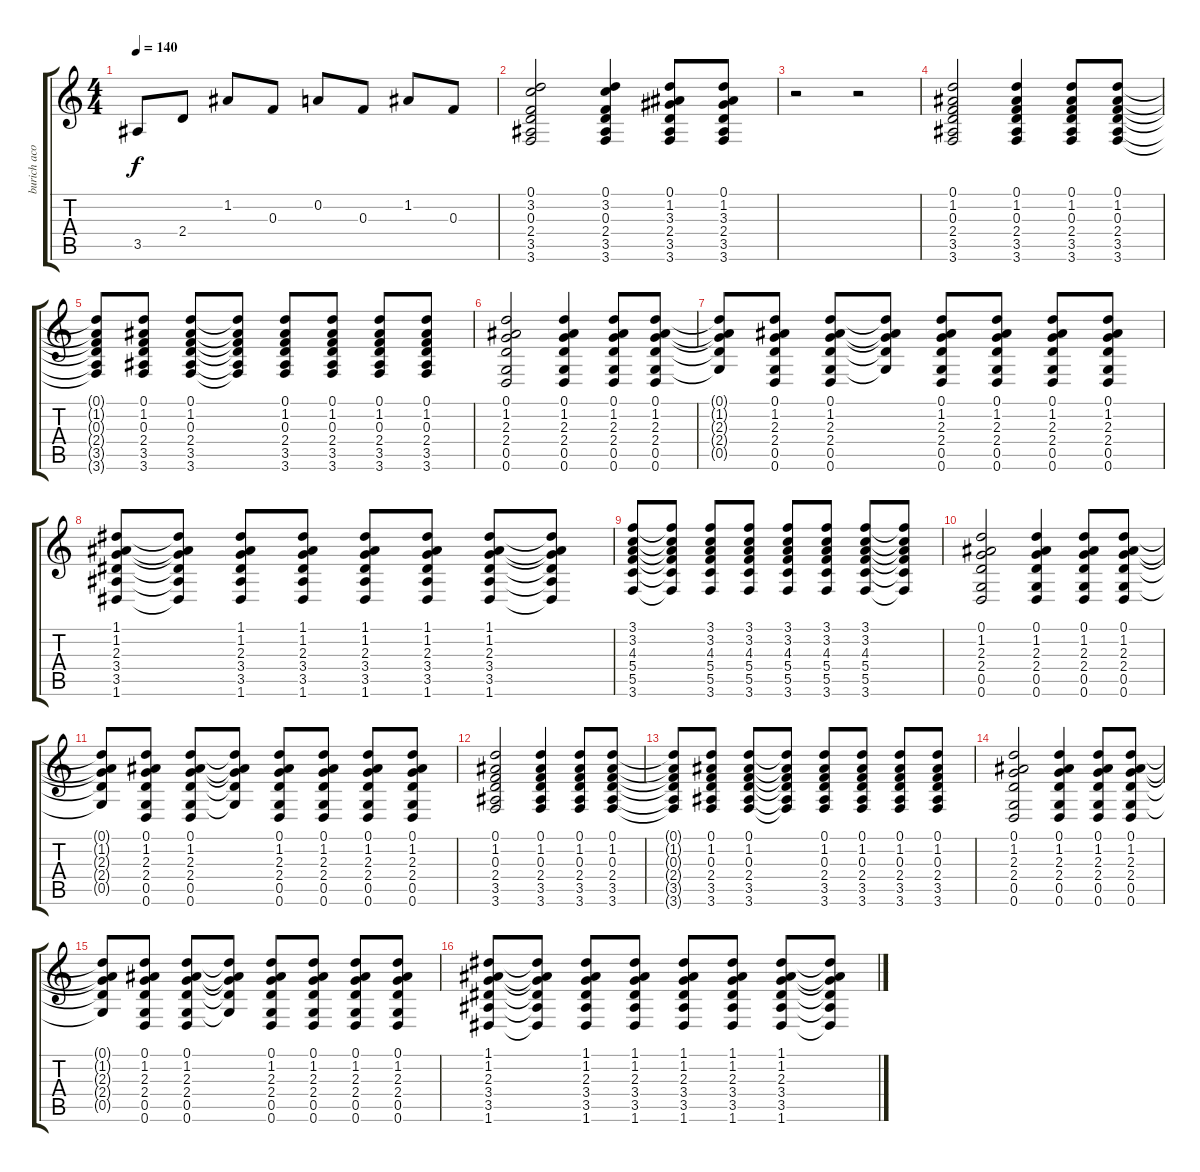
\track ("burich acoustic" "burich aco") {instrument acousticguitarsteel}
\staff {score tabs}
\tuning (D4 A3 F3 C3 G2 D2) {hide}
\ts (4 4)
\tempo 140
\clef g2
\ks c
3.5.8{dy f} 2.4.8 1.2.8 0.3.8 0.2.8 0.3.8 1.2.8 0.3.8 |
(0.1 3.2 0.3 2.4 3.5 3.6).2 (0.1 3.2 0.3 2.4 3.5 3.6).4 (0.1 1.2 3.3 2.4 3.5 3.6).8 (0.1 1.2 3.3 2.4 3.5 3.6).8 |
r.2 r.2 |
(0.1 1.2 0.3 2.4 3.5 3.6).2 (0.1 1.2 0.3 2.4 3.5 3.6).4 (0.1 1.2 0.3 2.4 3.5 3.6).8 (0.1 1.2 0.3 2.4 3.5 3.6).8 |
(0.1{t} 1.2{t} 0.3{t} 2.4{t} 3.5{t} 3.6{t}).8 (0.1 1.2 0.3 2.4 3.5 3.6).8 (0.1 1.2 0.3 2.4 3.5 3.6).8 (0.1{t} 1.2{t} 0.3{t} 2.4{t} 3.5{t} 3.6{t}).8 (0.1 1.2 0.3 2.4 3.5 3.6).8 (0.1 1.2 0.3 2.4 3.5 3.6).8 (0.1 1.2 0.3 2.4 3.5 3.6).8 (0.1 1.2 0.3 2.4 3.5 3.6).8 |
(0.1 1.2 2.3 2.4 0.5 0.6).2 (0.1 1.2 2.3 2.4 0.5 0.6).4 (0.1 1.2 2.3 2.4 0.5 0.6).8 (0.1 1.2 2.3 2.4 0.5 0.6).8 |
(0.1{t} 1.2{t} 2.3{t} 2.4{t} 0.5{t}).8 (0.1 1.2 2.3 2.4 0.5 0.6).8 (0.1 1.2 2.3 2.4 0.5 0.6).8 (0.1{t} 1.2{t} 2.3{t} 2.4{t} 0.5{t}).8 (0.1 1.2 2.3 2.4 0.5 0.6).8 (0.1 1.2 2.3 2.4 0.5 0.6).8 (0.1 1.2 2.3 2.4 0.5 0.6).8 (0.1 1.2 2.3 2.4 0.5 0.6).8 |
(1.1 1.2 2.3 3.4 3.5 1.6).8 (1.1{t} 1.2{t} 2.3{t} 3.4{t} 3.5{t} 1.6{t}).8 (1.1 1.2 2.3 3.4 3.5 1.6).8 (1.1 1.2 2.3 3.4 3.5 1.6).8 (1.1 1.2 2.3 3.4 3.5 1.6).8 (1.1 1.2 2.3 3.4 3.5 1.6).8 (1.1 1.2 2.3 3.4 3.5 1.6).8 (1.1{t} 1.2{t} 2.3{t} 3.4{t} 3.5{t} 1.6{t}).8 |
(3.1 3.2 4.3 5.4 5.5 3.6).8 (3.1{t} 3.2{t} 4.3{t} 5.4{t} 5.5{t} 3.6{t}).8 (3.1 3.2 4.3 5.4 5.5 3.6).8 (3.1 3.2 4.3 5.4 5.5 3.6).8 (3.1 3.2 4.3 5.4 5.5 3.6).8 (3.1 3.2 4.3 5.4 5.5 3.6).8 (3.1 3.2 4.3 5.4 5.5 3.6).8 (3.1{t} 3.2{t} 4.3{t} 5.4{t} 5.5{t} 3.6{t}).8 |
(0.1 1.2 2.3 2.4 0.5 0.6).2 (0.1 1.2 2.3 2.4 0.5 0.6).4 (0.1 1.2 2.3 2.4 0.5 0.6).8 (0.1 1.2 2.3 2.4 0.5 0.6).8 |
(0.1{t} 1.2{t} 2.3{t} 2.4{t} 0.5{t}).8 (0.1 1.2 2.3 2.4 0.5 0.6).8 (0.1 1.2 2.3 2.4 0.5 0.6).8 (0.1{t} 1.2{t} 2.3{t} 2.4{t} 0.5{t}).8 (0.1 1.2 2.3 2.4 0.5 0.6).8 (0.1 1.2 2.3 2.4 0.5 0.6).8 (0.1 1.2 2.3 2.4 0.5 0.6).8 (0.1 1.2 2.3 2.4 0.5 0.6).8 |
(0.1 1.2 0.3 2.4 3.5 3.6).2 (0.1 1.2 0.3 2.4 3.5 3.6).4 (0.1 1.2 0.3 2.4 3.5 3.6).8 (0.1 1.2 0.3 2.4 3.5 3.6).8 |
(0.1{t} 1.2{t} 0.3{t} 2.4{t} 3.5{t} 3.6{t}).8 (0.1 1.2 0.3 2.4 3.5 3.6).8 (0.1 1.2 0.3 2.4 3.5 3.6).8 (0.1{t} 1.2{t} 0.3{t} 2.4{t} 3.5{t} 3.6{t}).8 (0.1 1.2 0.3 2.4 3.5 3.6).8 (0.1 1.2 0.3 2.4 3.5 3.6).8 (0.1 1.2 0.3 2.4 3.5 3.6).8 (0.1 1.2 0.3 2.4 3.5 3.6).8 |
(0.1 1.2 2.3 2.4 0.5 0.6).2 (0.1 1.2 2.3 2.4 0.5 0.6).4 (0.1 1.2 2.3 2.4 0.5 0.6).8 (0.1 1.2 2.3 2.4 0.5 0.6).8 |
(0.1{t} 1.2{t} 2.3{t} 2.4{t} 0.5{t}).8 (0.1 1.2 2.3 2.4 0.5 0.6).8 (0.1 1.2 2.3 2.4 0.5 0.6).8 (0.1{t} 1.2{t} 2.3{t} 2.4{t} 0.5{t}).8 (0.1 1.2 2.3 2.4 0.5 0.6).8 (0.1 1.2 2.3 2.4 0.5 0.6).8 (0.1 1.2 2.3 2.4 0.5 0.6).8 (0.1 1.2 2.3 2.4 0.5 0.6).8 |
(1.1 1.2 2.3 3.4 3.5 1.6).8 (1.1{t} 1.2{t} 2.3{t} 3.4{t} 3.5{t} 1.6{t}).8 (1.1 1.2 2.3 3.4 3.5 1.6).8 (1.1 1.2 2.3 3.4 3.5 1.6).8 (1.1 1.2 2.3 3.4 3.5 1.6).8 (1.1 1.2 2.3 3.4 3.5 1.6).8 (1.1 1.2 2.3 3.4 3.5 1.6).8 (1.1{t} 1.2{t} 2.3{t} 3.4{t} 3.5{t} 1.6{t}).8
